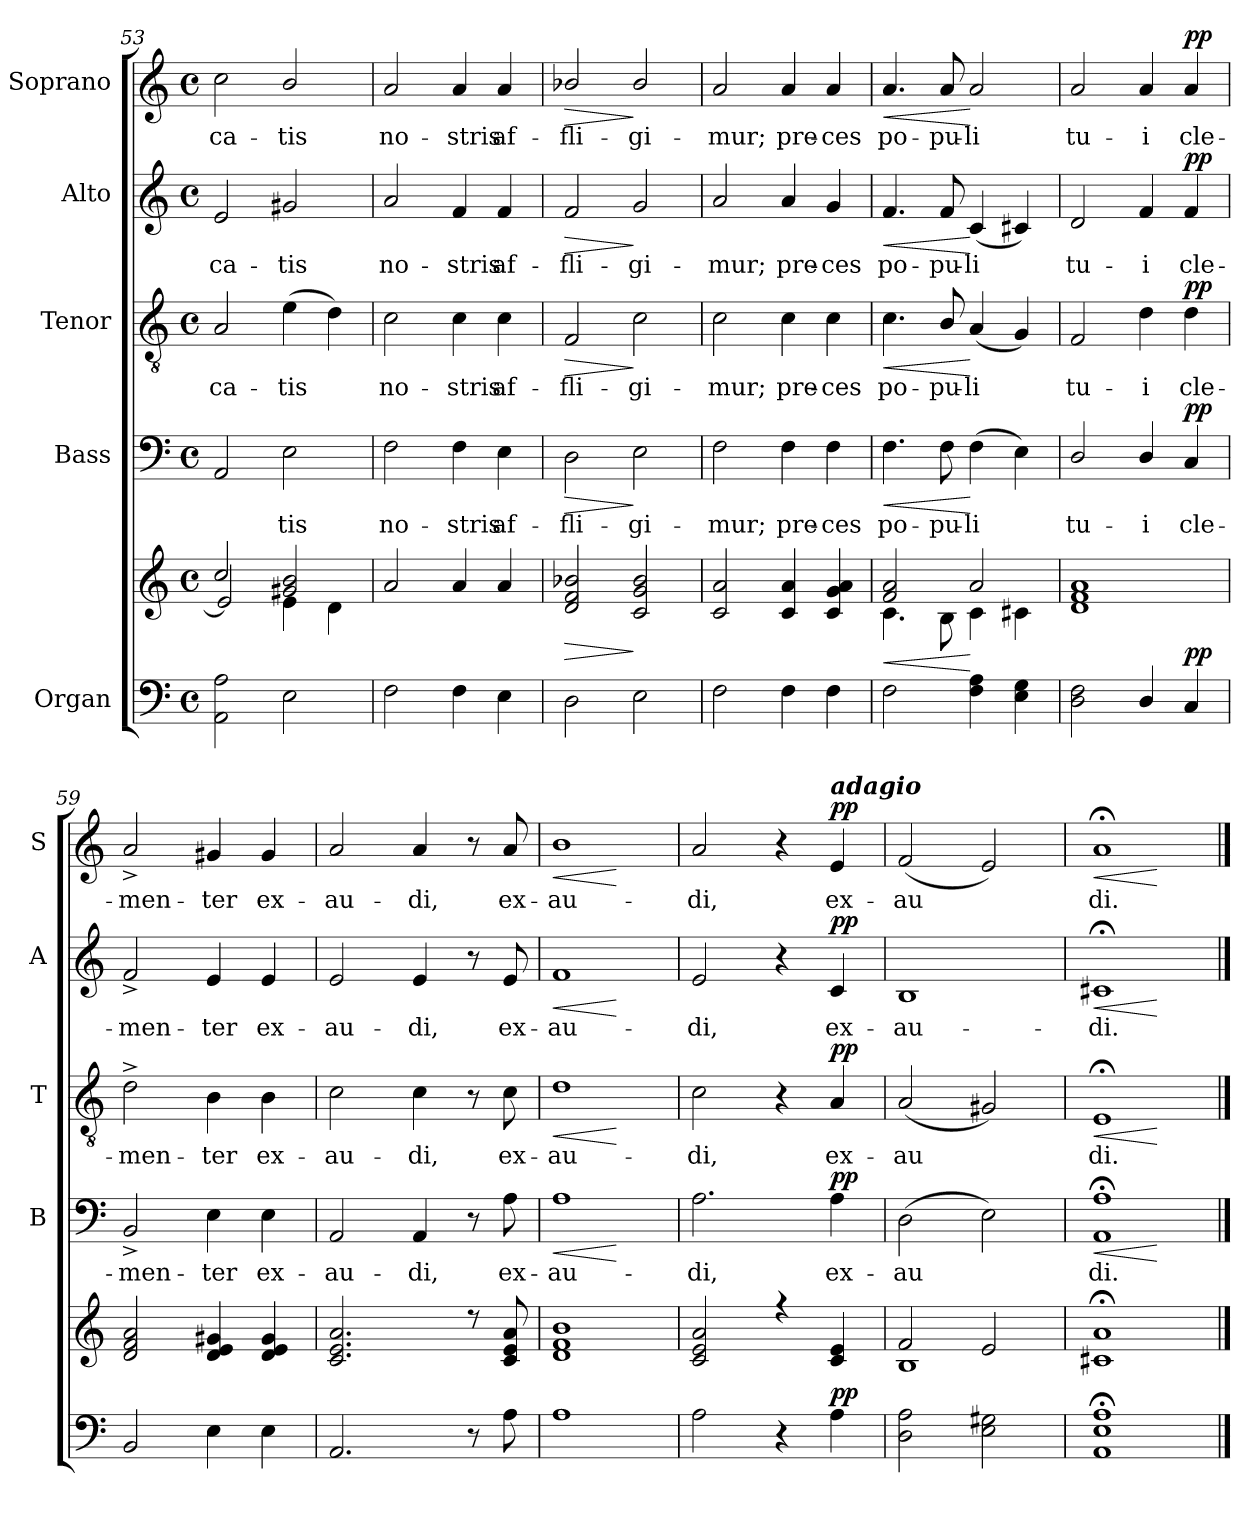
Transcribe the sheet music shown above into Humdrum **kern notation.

**kern	**kern	**dynam	**kern	**text	**dynam	**kern	**text	**dynam	**kern	**text	**dynam	**kern	**text	**dynam
*part5	*part5	*part5	*part4	*part4	*part4	*part3	*part3	*part3	*part2	*part2	*part2	*part1	*part1	*part1
*staff6	*staff5	*staff5/6	*staff4	*staff4	*staff4	*staff3	*staff3	*staff3	*staff2	*staff2	*staff2	*staff1	*staff1	*staff1
*I"Organ	*	*	*I"Bass	*	*	*I"Tenor	*	*	*I"Alto	*	*	*I"Soprano	*	*
*	*	*	*I'B	*	*	*I'T	*	*	*I'A	*	*	*I'S	*	*
*clefF4	*clefG2	*	*clefF4	*	*	*clefGv2	*	*	*clefG2	*	*	*clefG2	*	*
*k[]	*k[]	*	*k[]	*	*	*k[]	*	*	*k[]	*	*	*k[]	*	*
*C:	*C:	*	*C:	*	*	*C:	*	*	*C:	*	*	*C:	*	*
*M4/4	*M4/4	*	*M4/4	*	*	*M4/4	*	*	*M4/4	*	*	*M4/4	*	*
*met(c)	*met(c)	*	*met(c)	*	*	*met(c)	*	*	*met(c)	*	*	*met(c)	*	*
=53	=53	=53	=53	=53	=53	=53	=53	=53	=53	=53	=53	=53	=53	=53
*	*^	*	*	*	*	*	*	*	*	*	*	*	*	*
!	!	!	!	!	!	!	!	!LO:LY:b	!	!	!LO:LY:b	!	!	!LO:LY:b	!
2AA\ 2A\	2cc/	2e/]	.	2AA/	.	.	2A/	-ca-	.	2e/	-ca-	.	2cc\	-ca-	.
!	!	!	!	!	!LO:LY:b	!	!	!LO:LY:b	!	!	!LO:LY:b	!	!	!LO:LY:b	!
2E\	2g#X/ 2b/	4e\	.	2E\	tis	.	(>4e\	-tis	.	2g#X/	-tis	.	2b/	-tis	.
.	.	4d\	.	.	.	.	4d\)	.	.	.	.	.	.	.	.
=54	=54	=54	=54	=54	=54	=54	=54	=54	=54	=54	=54	=54	=54	=54	=54
!	!	!	!	!	!LO:LY:b	!	!	!LO:LY:b	!	!	!LO:LY:b	!	!	!LO:LY:b	!
2F\	2a/	1ryy	.	2F\	no-	.	2c\	no-	.	2a/	no-	.	2a/	no-	.
!	!	!	!	!	!LO:LY:b	!	!	!LO:LY:b	!	!	!LO:LY:b	!	!	!LO:LY:b	!
4F\	4a/	.	.	4F\	-stris	.	4c\	-stris	.	4f/	-stris	.	4a/	-stris	.
!	!	!	!	!	!LO:LY:b	!	!	!LO:LY:b	!	!	!LO:LY:b	!	!	!LO:LY:b	!
4E\	4a/	.	.	4E\	af-	.	4c\	af-	.	4f/	af-	.	4a/	af-	.
=55	=55	=55	=55	=55	=55	=55	=55	=55	=55	=55	=55	=55	=55	=55	=55
!	!	!	!LO:HP:b	!	!LO:LY:b	!LO:HP:b	!	!LO:LY:b	!LO:HP:b	!	!LO:LY:b	!LO:HP:b	!	!LO:LY:b	!LO:HP:b
2D\	2d/ 2f/ 2b-X/	1ryy	>	2D\	-fli-	>	2F/	-fli-	>	2f/	-fli-	>	2b-X/	-fli-	>
!	!	!	!	!	!LO:LY:b	!	!	!LO:LY:b	!	!	!LO:LY:b	!	!	!LO:LY:b	!
2E\	2c/ 2g/ 2b-/	.	]	2E\	-gi-	]	2c\	-gi-	]	2g/	-gi-	]	2b-/	-gi-	]
=56	=56	=56	=56	=56	=56	=56	=56	=56	=56	=56	=56	=56	=56	=56	=56
!	!	!	!	!	!LO:LY:b	!	!	!LO:LY:b	!	!	!LO:LY:b	!	!	!LO:LY:b	!
2F\	2c/ 2a/	1ryy	.	2F\	-mur;	.	2c\	-mur;	.	2a/	-mur;	.	2a/	-mur;	.
!	!	!	!	!	!LO:LY:b	!	!	!LO:LY:b	!	!	!LO:LY:b	!	!	!LO:LY:b	!
4F\	4c/ 4a/	.	.	4F\	pre-	.	4c\	pre-	.	4a/	pre-	.	4a/	pre-	.
!	!	!	!	!	!LO:LY:b	!	!	!LO:LY:b	!	!	!LO:LY:b	!	!	!LO:LY:b	!
4F\	4c/ 4g/ 4a/	.	.	4F\	-ces	.	4c\	-ces	.	4g/	-ces	.	4a/	-ces	.
!!LO:LB:g=z
=57	=57	=57	=57	=57	=57	=57	=57	=57	=57	=57	=57	=57	=57	=57	=57
!	!	!	!LO:HP:b	!	!LO:LY:b	!LO:HP:b	!	!LO:LY:b	!LO:HP:b	!	!LO:LY:b	!LO:HP:b	!	!LO:LY:b	!LO:HP:b
2F\	2f/ 2a/	4.c\	<	4.F\	po-	<	4.c\	po-	<	4.f/	po-	<	4.a/	po-	<
!	!	!	!	!	!LO:LY:b	!	!	!LO:LY:b	!	!	!LO:LY:b	!	!	!LO:LY:b	!
.	.	8B\	.	8F\	-pu-	.	8B/	-pu-	.	8f/	-pu-	.	8a/	-pu-	.
!	!	!	!	!	!LO:LY:b	!	!	!LO:LY:b	!	!	!LO:LY:b	!	!	!LO:LY:b	!
4F\ 4A\	2a/	4c\	[	(>4F\	-li	[	(<4A/	-li	[	(<4c/	-li	[	2a/	-li	[
4E\ 4G\	.	4c#X\	.	4E\)	.	.	4G/)	.	.	4c#X/)	.	.	.	.	.
=58	=58	=58	=58	=58	=58	=58	=58	=58	=58	=58	=58	=58	=58	=58	=58
!	!	!	!	!	!LO:LY:b	!	!	!LO:LY:b	!	!	!LO:LY:b	!	!	!LO:LY:b	!
2D\ 2F\	1d 1f 1a	1ryy	.	2D/	tu-	.	2F/	tu-	.	2d/	tu-	.	2a/	tu-	.
!	!	!	!	!	!LO:LY:b	!	!	!LO:LY:b	!	!	!LO:LY:b	!	!	!LO:LY:b	!
4D/	.	.	.	4D/	-i	.	4d\	-i	.	4f/	-i	.	4a/	-i	.
!	!	!	!LO:DY:a=2	!	!LO:LY:b	!LO:DY:b	!	!LO:LY:b	!LO:DY:b	!	!LO:LY:b	!LO:DY:b	!	!LO:LY:b	!LO:DY:b
4C/	.	.	pp	4C/	cle-	pp	4d\	cle-	pp	4f/	cle-	pp	4a/	cle-	pp
=59	=59	=59	=59	=59	=59	=59	=59	=59	=59	=59	=59	=59	=59	=59	=59
!	!	!	!	!	!LO:LY:b	!	!	!LO:LY:b	!	!	!LO:LY:b	!	!	!LO:LY:b	!
2BB/	2d/ 2f/ 2a/	1ryy	.	2BB^</	-men-	.	2d^>\	-men-	.	2f^</	-men-	.	2a^</	-men-	.
!	!	!	!	!	!LO:LY:b	!	!	!LO:LY:b	!	!	!LO:LY:b	!	!	!LO:LY:b	!
4E\	4d/ 4e/ 4g#X/	.	.	4E\	-ter	.	4B\	-ter	.	4e/	-ter	.	4g#X/	-ter	.
!	!	!	!	!	!LO:LY:b	!	!	!LO:LY:b	!	!	!LO:LY:b	!	!	!LO:LY:b	!
4E\	4d/ 4e/ 4g#/	.	.	4E\	ex-	.	4B\	ex-	.	4e/	ex-	.	4g#/	ex-	.
=60	=60	=60	=60	=60	=60	=60	=60	=60	=60	=60	=60	=60	=60	=60	=60
!	!	!	!	!	!LO:LY:b	!	!	!LO:LY:b	!	!	!LO:LY:b	!	!	!LO:LY:b	!
2.AA/	2.c/ 2.e/ 2.a/	1ryy	.	2AA/	-au-	.	2c\	-au-	.	2e/	-au-	.	2a/	-au-	.
!	!	!	!	!	!LO:LY:b	!	!	!LO:LY:b	!	!	!LO:LY:b	!	!	!LO:LY:b	!
.	.	.	.	4AA/	-di,	.	4c\	-di,	.	4e/	-di,	.	4a/	-di,	.
8r	8r	.	.	8r	.	.	8r	.	.	8r	.	.	8r	.	.
!	!	!	!	!	!LO:LY:b	!	!	!LO:LY:b	!	!	!LO:LY:b	!	!	!LO:LY:b	!
8A\	8c/ 8e/ 8a/	.	.	8A\	ex-	.	8c\	ex-	.	8e/	ex-	.	8a/	ex-	.
=61	=61	=61	=61	=61	=61	=61	=61	=61	=61	=61	=61	=61	=61	=61	=61
!	!	!	!LO:HP:b	!	!	!	!	!	!	!	!	!	!	!	!
!	!	!	!LO:HP:n=1:b	!	!LO:LY:b	!LO:HP:b	!	!	!	!	!	!	!	!	!
!	!	!	!	!	!	!LO:HP:n=1:b	!	!LO:LY:b	!LO:HP:b	!	!	!	!	!	!
!	!	!	!	!	!	!	!	!	!LO:HP:n=1:b	!	!LO:LY:b	!LO:HP:b	!	!	!
!	!	!	!	!	!	!	!	!	!	!	!	!LO:HP:n=1:b	!	!LO:LY:b	!LO:HP:b
!	!	!	!	!	!	!	!	!	!	!	!	!	!	!	!LO:HP:n=1:b
1A	1d 1f 1b	1ryy	> <	1A	-au-	< >	1d	-au-	< >	1f	-au-	< >	1b	-au-	< >
*	*v	*v	*	*	*	*	*	*	*	*	*	*	*	*	*
.	.	[ ]	.	.	[	.	.	[	.	.	[	.	.	[
=62	=62	=62	=62	=62	=62	=62	=62	=62	=62	=62	=62	=62	=62	=62
*	*^	*	*	*	*	*	*	*	*	*	*	*	*	*
!	!	!	!	!	!LO:LY:b	!	!	!LO:LY:b	!	!	!LO:LY:b	!	!	!LO:LY:b	!
2A\	2c/ 2e/ 2a/	1ryy	.	2.A\	-di,	.	2c\	-di,	.	2e/	-di,	.	2a/	-di,	.
4r	4r	.	.	.	.	.	4r	.	]	4r	.	]	4r	.	]
!	!	!	!	!	!	!	!	!	!	!	!	!	!LO:TX:a:Bi:t=adagio	!	!
!	!	!	!LO:DY:a=2	!	!LO:LY:b	!LO:DY:n=1:b	!	!LO:LY:b	!LO:DY:b	!	!LO:LY:b	!LO:DY:b	!	!LO:LY:b	!LO:DY:b
4A\	4c/ 4e/	.	pp	4A\	ex-	] pp	4A/	ex-	pp	4c/	ex-	pp	4e/	ex-	pp
=63	=63	=63	=63	=63	=63	=63	=63	=63	=63	=63	=63	=63	=63	=63	=63
!	!	!	!	!	!LO:LY:b	!	!	!LO:LY:b	!	!	!LO:LY:b	!	!	!LO:LY:b	!
2D\ 2A\	2f/	1B	.	(>2D\	-au­	.	(<2A/	-au­	.	1B	-au-	.	(<2f/	-au­	.
2E\ 2G#X\	2e/	.	.	2E\)	.	.	2G#X/)	.	.	.	.	.	2e/)	.	.
=64	=64	=64	=64	=64	=64	=64	=64	=64	=64	=64	=64	=64	=64	=64	=64
!	!	!	!LO:HP:b	!	!	!	!	!	!	!	!	!	!	!	!
!	!	!	!LO:HP:n=1:b	!	!LO:LY:b	!LO:HP:b	!	!LO:LY:b	!LO:HP:b	!	!LO:LY:b	!LO:HP:b	!	!LO:LY:b	!LO:HP:b
1AA;< 1E;< 1A;<	1c#X;< 1a;<	1ryy	< >	1AA;< 1A;<	di.	<	1E;	di.	<	1c#X;	-di.	<	1a;	di.	<
*	*v	*v	*	*	*	*	*	*	*	*	*	*	*	*	*
.	.	] [	.	.	[	.	.	[	.	.	[	.	.	[
==	==	==	==	==	==	==	==	==	==	==	==	==	==	==
*-	*-	*-	*-	*-	*-	*-	*-	*-	*-	*-	*-	*-	*-	*-
